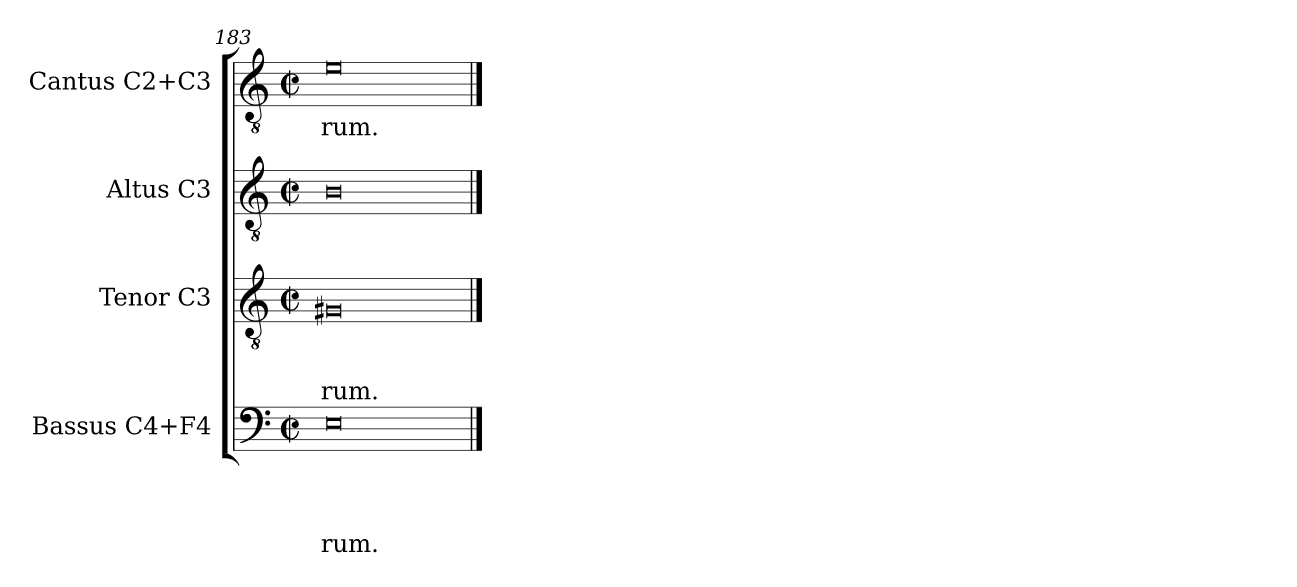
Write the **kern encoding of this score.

**kern	**text	**text	**text	**text	**kern	**text	**text	**text	**kern	**kern	**text
*part4	*part4	*part4	*part4	*part4	*part3	*part3	*part3	*part3	*part2	*part1	*part1
*staff4	*staff4	*staff4	*staff4	*staff4	*staff3	*staff3	*staff3	*staff3	*staff2	*staff1	*staff1
*I"Bassus C4+F4	*	*	*	*	*I"Tenor C3	*	*	*	*I"Altus C3	*I"Cantus C2+C3	*
*clefF4	*	*	*	*	*clefGv2	*	*	*	*clefGv2	*clefGv2	*
*k[]	*	*	*	*	*k[]	*	*	*	*k[]	*k[]	*
*C:	*	*	*	*	*C:	*	*	*	*C:	*C:	*
*M2/2	*	*	*	*	*M2/2	*	*	*	*M2/2	*M2/2	*
*met(c|)	*	*	*	*	*met(c|)	*	*	*	*met(c|)	*met(c|)	*
=183	=183	=183	=183	=183	=183	=183	=183	=183	=183	=183	=183
!	!	!	!	!LO:LY:b	!	!	!	!LO:LY:b	!	!	!LO:LY:b
0E	.	.	.	-rum.	0G#X	.	.	-rum.	0B	0e	-rum.
==	==	==	==	==	==	==	==	==	==	==	==
*-	*-	*-	*-	*-	*-	*-	*-	*-	*-	*-	*-
